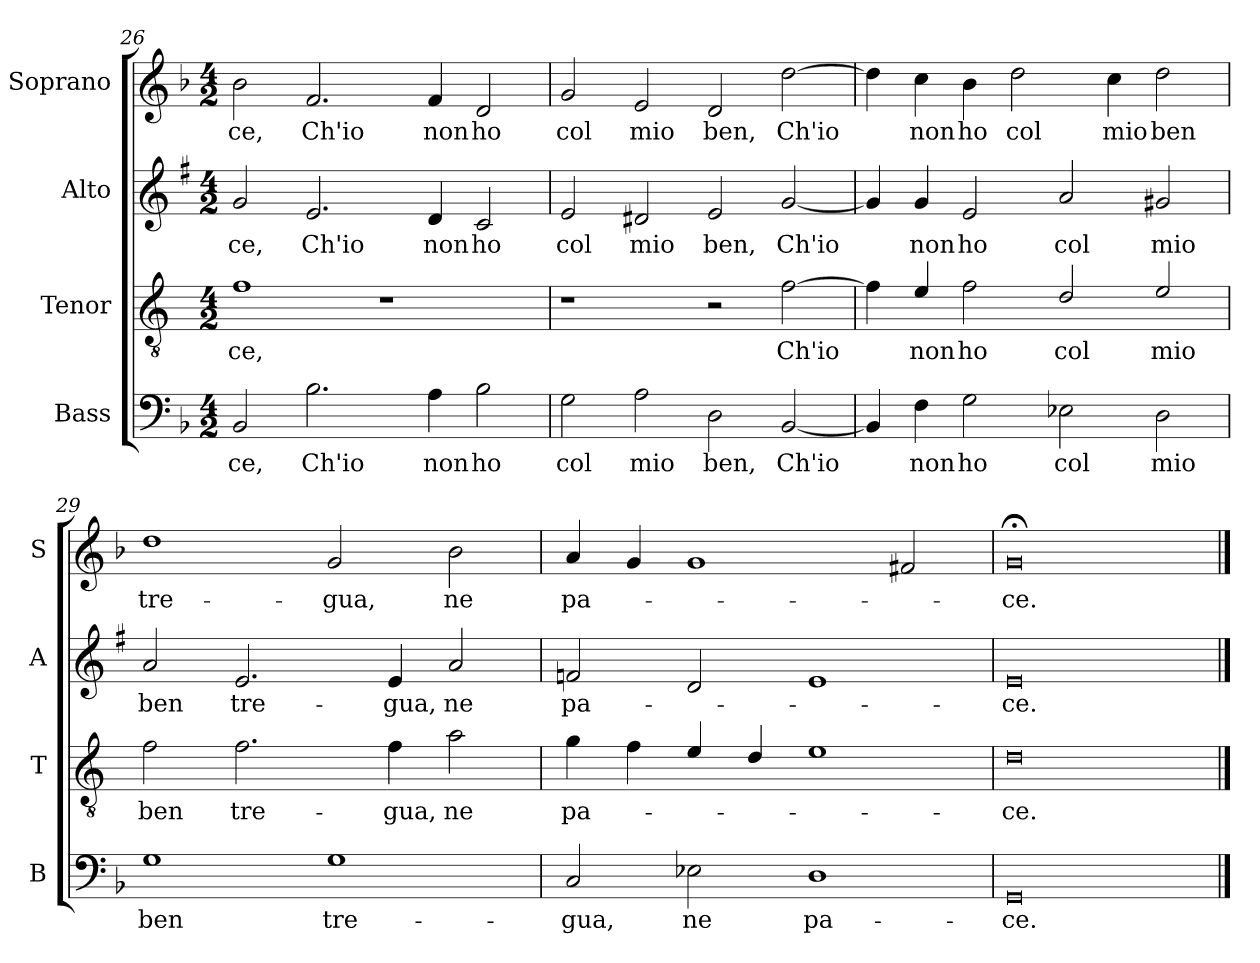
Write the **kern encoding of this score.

**kern	**text	**kern	**text	**kern	**text	**kern	**text
*part4	*part4	*part3	*part3	*part2	*part2	*part1	*part1
*staff4	*staff4	*staff3	*staff3	*staff2	*staff2	*staff1	*staff1
*I"Bass	*	*I"Tenor	*	*I"Alto	*	*I"Soprano	*
*I'B	*	*I'T	*	*I'A	*	*I'S	*
*clefF4	*	*clefGv2	*	*clefG2	*	*clefG2	*
*	*	*ITrd4c7	*	*ITrd1c2	*	*	*
*k[b-]	*	*k[b-]	*	*k[b-]	*	*k[b-]	*
*F:	*	*F:	*	*F:	*	*F:	*
*M4/2	*	*M4/2	*	*M4/2	*	*M4/2	*
=26	=26	=26	=26	=26	=26	=26	=26
!	!LO:LY:b	!	!LO:LY:b	!	!LO:LY:b	!	!LO:LY:b
2BB-/	-ce,	1B-	-ce,	2f/	-ce,	2b-\	-ce,
!	!LO:LY:b	!	!	!	!LO:LY:b	!	!LO:LY:b
2.B-\	Ch'io	.	.	2.d/	Ch'io	2.f/	Ch'io
.	.	1r	.	.	.	.	.
!	!LO:LY:b	!	!	!	!LO:LY:b	!	!LO:LY:b
4A\	non	.	.	4c/	non	4f/	non
!	!LO:LY:b	!	!	!	!LO:LY:b	!	!LO:LY:b
2B-\	ho	.	.	2B-/	ho	2d/	ho
=27	=27	=27	=27	=27	=27	=27	=27
!	!LO:LY:b	!	!	!	!LO:LY:b	!	!LO:LY:b
2G\	col	1r	.	2d/	col	2g/	col
!	!LO:LY:b	!	!	!	!LO:LY:b	!	!LO:LY:b
2A\	mio	.	.	2c#X/	mio	2e/	mio
!	!LO:LY:b	!	!	!	!LO:LY:b	!	!LO:LY:b
2D\	ben,	2r	.	2d/	ben,	2d/	ben,
!	!LO:LY:b	!	!LO:LY:b	!	!LO:LY:b	!	!LO:LY:b
[2BB-/	Ch'io	[2B-\	Ch'io	[2f/	Ch'io	[2dd\	Ch'io
=28	=28	=28	=28	=28	=28	=28	=28
4BB-/]	.	4B-\]	.	4f/]	.	4dd\]	.
!	!LO:LY:b	!	!LO:LY:b	!	!LO:LY:b	!	!LO:LY:b
4F\	non	4A/	non	4f/	non	4cc\	non
!	!LO:LY:b	!	!LO:LY:b	!	!LO:LY:b	!	!LO:LY:b
2G\	ho	2B-\	ho	2d/	ho	4b-\	ho
!	!	!	!	!	!	!	!LO:LY:b
.	.	.	.	.	.	2dd\	col
!	!LO:LY:b	!	!LO:LY:b	!	!LO:LY:b	!	!
2E-X\	col	2G/	col	2g/	col	.	.
!	!	!	!	!	!	!	!LO:LY:b
.	.	.	.	.	.	4cc\	mio
!	!LO:LY:b	!	!LO:LY:b	!	!LO:LY:b	!	!LO:LY:b
2D\	mio	2A/	mio	2f#X/	mio	2dd\	ben
!!LO:LB:g=z
=29	=29	=29	=29	=29	=29	=29	=29
!	!LO:LY:b	!	!LO:LY:b	!	!LO:LY:b	!	!LO:LY:b
1G	ben	2B-\	ben	2g/	ben	1dd	tre-
!	!	!	!LO:LY:b	!	!LO:LY:b	!	!
.	.	2.B-\	tre-	2.d/	tre-	.	.
!	!LO:LY:b	!	!	!	!	!	!LO:LY:b
1G	tre-	.	.	.	.	2g/	-gua,
!	!	!	!LO:LY:b	!	!LO:LY:b	!	!
.	.	4B-\	-gua,	4d/	-gua,	.	.
!	!	!	!LO:LY:b	!	!LO:LY:b	!	!LO:LY:b
.	.	2d\	ne	2g/	ne	2b-\	ne
=30	=30	=30	=30	=30	=30	=30	=30
!	!LO:LY:b	!	!LO:LY:b	!	!LO:LY:b	!	!LO:LY:b
2C/	-gua,	4c\	pa-	2e-X/	pa-	4a/	pa-
.	.	4B-\	.	.	.	4g/	.
!	!LO:LY:b	!	!	!	!	!	!
2E-X\	ne	4A/	.	2c/	.	1g	.
.	.	4G/	.	.	.	.	.
!	!LO:LY:b	!	!	!	!	!	!
1D	pa-	1A	.	1d	.	.	.
.	.	.	.	.	.	2f#X/	.
=31	=31	=31	=31	=31	=31	=31	=31
!	!LO:LY:b	!	!LO:LY:b	!	!LO:LY:b	!	!LO:LY:b
0GG	-ce.	0G	-ce.	0d	-ce.	0g;<	-ce.
==	==	==	==	==	==	==	==
*-	*-	*-	*-	*-	*-	*-	*-
